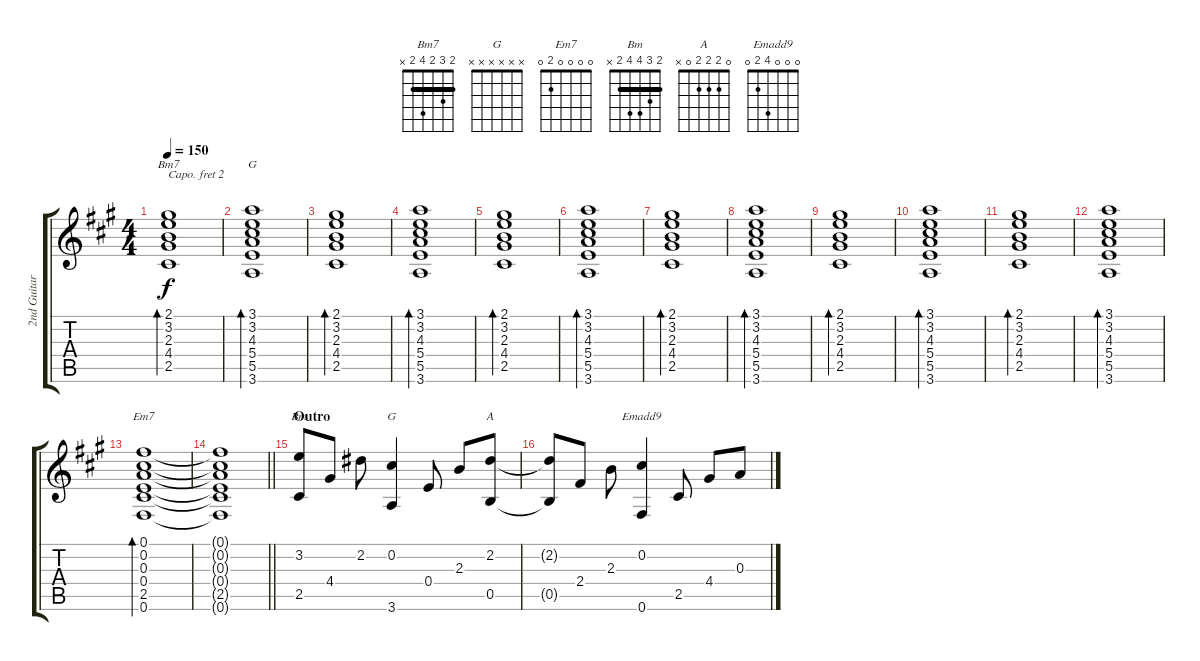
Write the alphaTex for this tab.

\track ("2nd Guitar" "2nd Guitar") {instrument electricguitarjazz}
\staff {score tabs}
\capo 2
\tuning (E4 B3 G3 D3 A2 E2) {hide}
\chord ("Bm7" 2 3 2 4 2 x) {barre 2}
\chord ("G" 3 3 4 5 5 3) {barre 3}
\chord ("Em7" 0 0 0 0 2 0)
\chord ("Bm" 2 3 4 4 2 x) {barre 2}
\chord ("G" x x x x x x)
\chord ("A" 0 2 2 2 0 x)
\chord ("Emadd9" 0 0 0 4 2 0)
\ts (4 4)
\tempo 150
\clef g2
\ks a
(2.1 3.2 2.3 4.4 2.5).1{bd 240 ch "Bm7" dy f} |
(3.1 3.2 4.3 5.4 5.5 3.6).1{bd 240 ch "G"} |
(2.1 3.2 2.3 4.4 2.5).1{bd 240} |
(3.1 3.2 4.3 5.4 5.5 3.6).1{bd 240} |
(2.1 3.2 2.3 4.4 2.5).1{bd 240} |
(3.1 3.2 4.3 5.4 5.5 3.6).1{bd 240} |
(2.1 3.2 2.3 4.4 2.5).1{bd 240} |
(3.1 3.2 4.3 5.4 5.5 3.6).1{bd 240} |
(2.1 3.2 2.3 4.4 2.5).1{bd 240} |
(3.1 3.2 4.3 5.4 5.5 3.6).1{bd 240} |
(2.1 3.2 2.3 4.4 2.5).1{bd 240} |
(3.1 3.2 4.3 5.4 5.5 3.6).1{bd 240} |
(0.1 0.2 0.3 0.4 2.5 0.6).1{bd 240 ch "Em7"} |
\barLineRight lightlight
(0.1{t} 0.2{t} 0.3{t} 0.4{t} 2.5{t} 0.6{t}).1 |
\section ("" "Outro")
(3.2 2.5).8{ch "Bm"} 4.4.8 2.2.8 (0.2 3.6).4{ch "G"} 0.4.8 2.3.8 (2.2 0.5).8{ch "A"} |
(2.2{t} 0.5{t}).8 2.4.8 2.3.8 (0.2 0.6).4{ch "Emadd9"} 2.5.8 4.4.8 0.3.8
